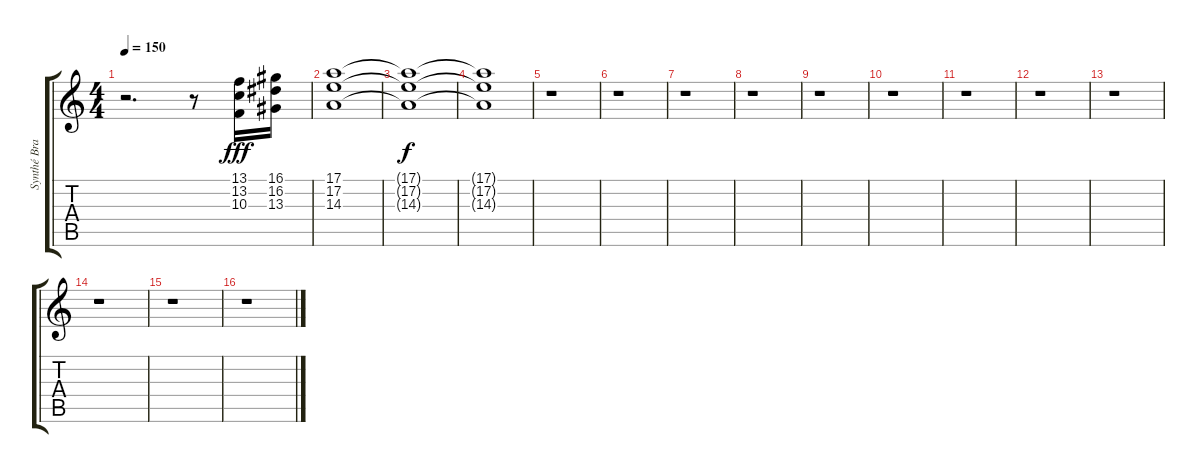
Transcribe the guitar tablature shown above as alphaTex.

\track ("Synthé Brass" "Synthé Bra") {instrument synthbrass2}
\staff {score tabs}
\tuning (E4 B3 G3 D3 A2 E2) {hide}
\ts (4 4)
\tempo 150
\clef g2
\ks c
r.2{d dy fff instrument synthbrass2} r.8 (13.1 13.2 10.3).16{instrument brasssection} (16.1 16.2 13.3).16 |
(17.1 17.2 14.3).1 |
(17.1{t} 17.2{t} 14.3{t}).1{dy f} |
(17.1{t} 17.2{t} 14.3{t}).1 |
r.1{instrument synthbrass2} |
r.1 |
r.1 |
r.1 |
r.1 |
r.1 |
r.1 |
r.1 |
r.1 |
r.1 |
r.1 |
r.1
